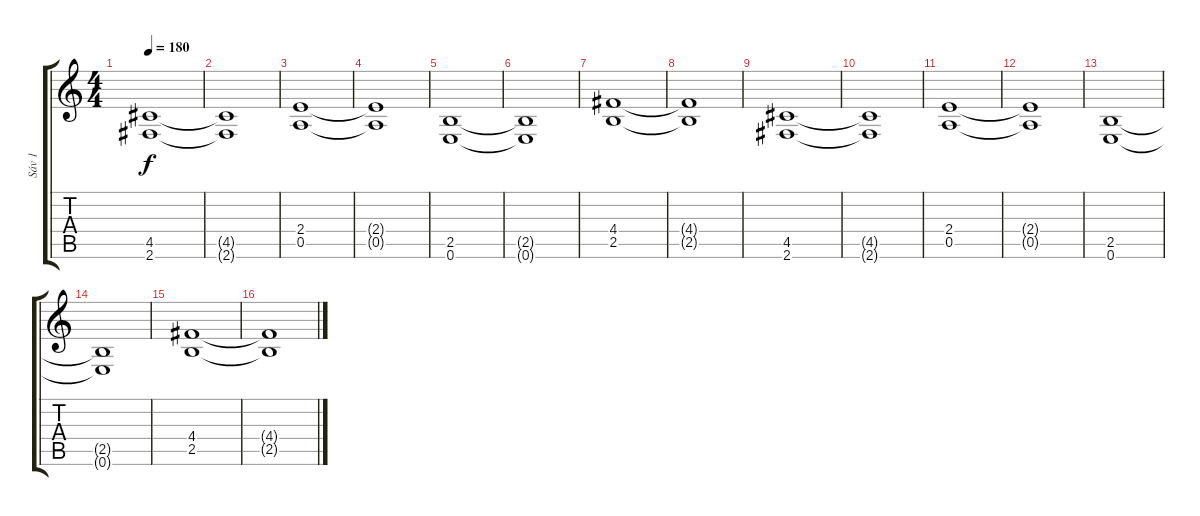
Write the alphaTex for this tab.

\track ("Sáv 1" "Sáv 1") {instrument distortionguitar}
\staff {score tabs}
\tuning (E4 B3 G3 D3 A2 E2) {hide}
\ts (4 4)
\tempo 180
\clef g2
\ks c
(4.5 2.6).1{dy f} |
(4.5{t} 2.6{t}).1 |
(2.4 0.5).1 |
(2.4{t} 0.5{t}).1 |
(2.5 0.6).1 |
(2.5{t} 0.6{t}).1 |
(4.4 2.5).1 |
(4.4{t} 2.5{t}).1 |
(4.5 2.6).1 |
(4.5{t} 2.6{t}).1 |
(2.4 0.5).1 |
(2.4{t} 0.5{t}).1 |
(2.5 0.6).1 |
(2.5{t} 0.6{t}).1 |
(4.4 2.5).1 |
(4.4{t} 2.5{t}).1
